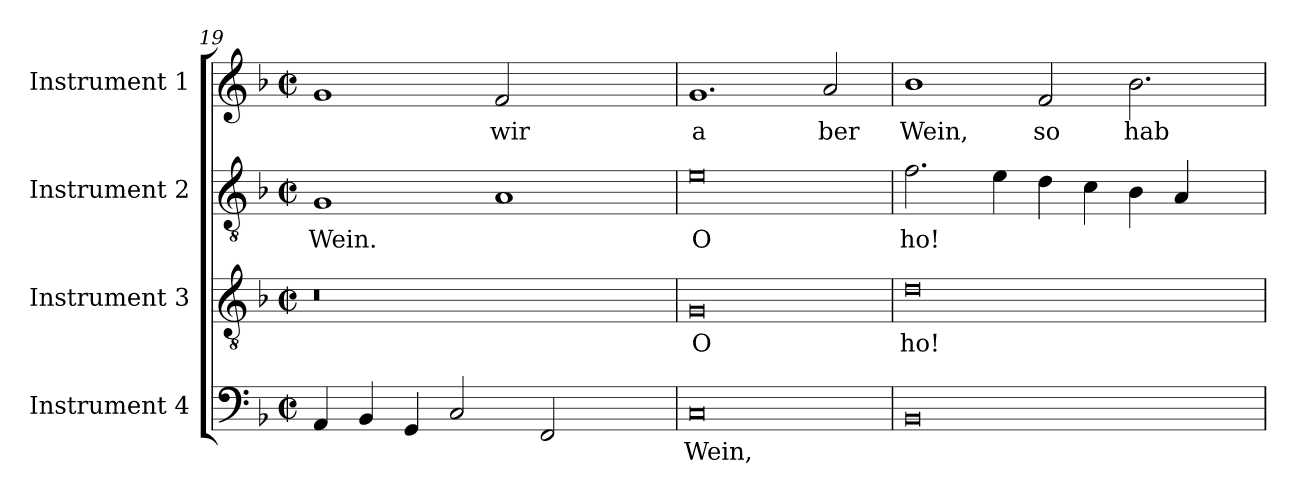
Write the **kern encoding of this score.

**kern	**text	**kern	**text	**kern	**text	**kern	**text
*part4	*part4	*part3	*part3	*part2	*part2	*part1	*part1
*staff4	*staff4	*staff3	*staff3	*staff2	*staff2	*staff1	*staff1
*I"Instrument 4	*	*I"Instrument 3	*	*I"Instrument 2	*	*I"Instrument 1	*
*clefF4	*	*clefGv2	*	*clefGv2	*	*clefG2	*
*k[b-]	*	*k[b-]	*	*k[b-]	*	*k[b-]	*
*F:	*	*F:	*	*F:	*	*F:	*
*M2/2	*	*M2/2	*	*M2/2	*	*M2/2	*
*met(c|)	*	*met(c|)	*	*met(c|)	*	*met(c|)	*
=19	=19	=19	=19	=19	=19	=19	=19
!	!	!	!	!	!LO:LY:b:cj	!	!
4AA/	.	0r	.	1G	Wein.	1g	.
4BB-/	.	.	.	.	.	.	.
4GG/	.	.	.	.	.	.	.
2C/	.	.	.	.	.	.	.
!	!	!	!	!	!	!	!LO:LY:b:cj
.	.	.	.	1A	.	2f/	wir
2FF/	.	.	.	.	.	.	.
.	.	.	.	.	.	2ryy	.
4ryy	.	.	.	.	.	.	.
!!LO:PB:g=z
=20	=20	=20	=20	=20	=20	=20	=20
!	!LO:LY:b:cj	!	!LO:LY:b:cj	!	!LO:LY:b:cj	!	!LO:LY:b:cj
0C	Wein,	0G	O	0e	O	1.g	a
!	!	!	!	!	!	!	!LO:LY:b:cj
.	.	.	.	.	.	2a/	ber
=21	=21	=21	=21	=21	=21	=21	=21
!	!	!	!LO:LY:b:cj	!	!LO:LY:b:cj	!	!LO:LY:b:cj
0BB-	.	0d	ho!	2.f\	ho!	1b-	Wein,
.	.	.	.	4e\	.	.	.
!	!	!	!	!	!	!	!LO:LY:b:cj
.	.	.	.	4d\	.	2f/	so
.	.	.	.	4c\	.	.	.
!	!	!	!	!	!	!	!LO:LY:b:cj
.	.	.	.	4B-\	.	2.b-\	hab
.	.	.	.	4A/	.	.	.
4ryy	.	4ryy	.	4ryy	.	.	.
=	=	=	=	=	=	=	=
*-	*-	*-	*-	*-	*-	*-	*-
